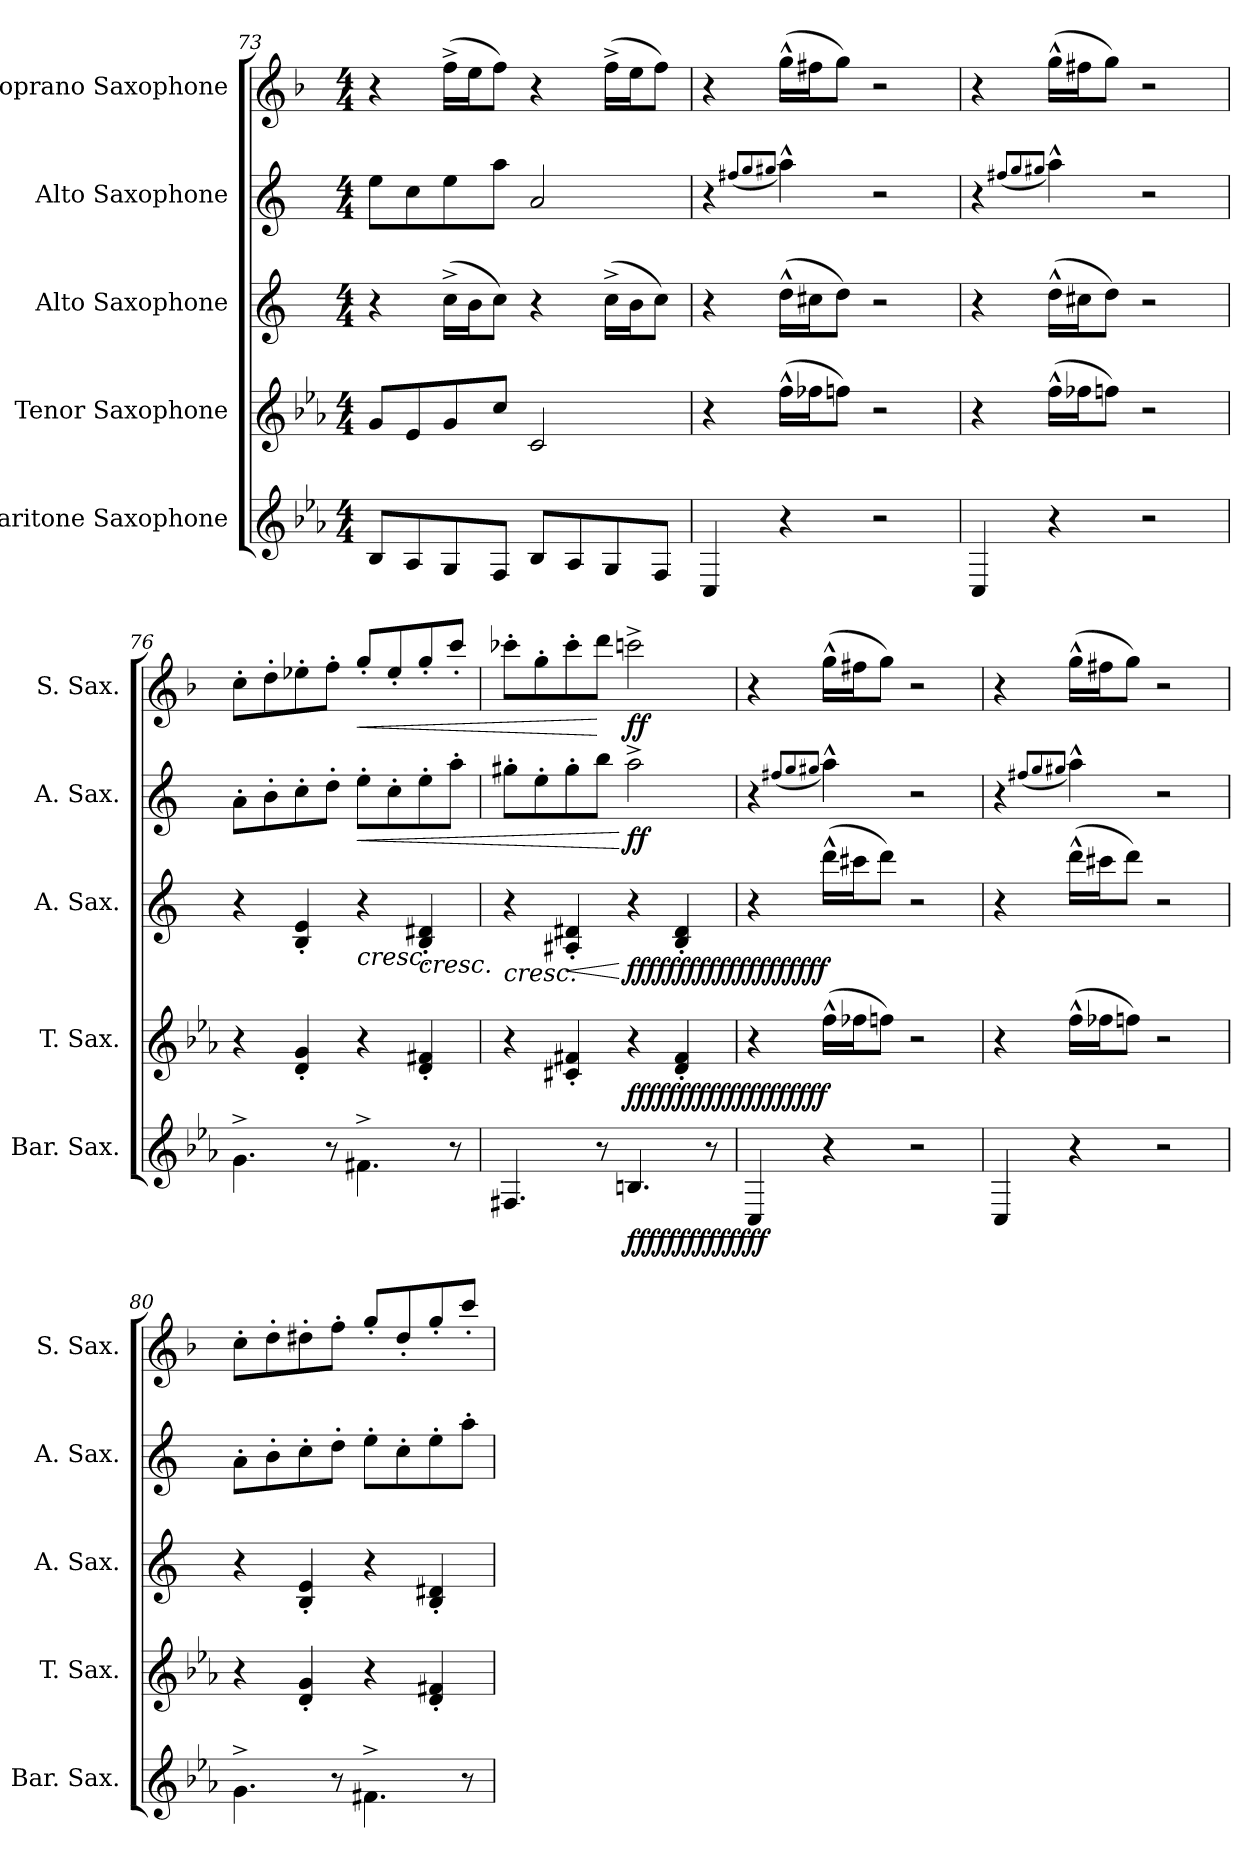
**kern	**dynam	**kern	**dynam	**kern	**dynam	**kern	**dynam	**kern	**dynam
*part5	*part5	*part4	*part4	*part3	*part3	*part2	*part2	*part1	*part1
*staff5	*staff5	*staff4	*staff4	*staff3	*staff3	*staff2	*staff2	*staff1	*staff1
*I"Baritone Saxophone	*	*I"Tenor Saxophone	*	*I"Alto Saxophone	*	*I"Alto Saxophone	*	*I"Soprano Saxophone	*
*I'Bar. Sax.	*	*I'T. Sax.	*	*I'A. Sax.	*	*I'A. Sax.	*	*I'S. Sax.	*
*clefG2	*	*clefG2	*	*clefG2	*	*clefG2	*	*clefG2	*
*ITrd12c21	*	*ITrd8c14	*	*ITrd5c9	*	*ITrd5c9	*	*ITrd1c2	*
*k[b-e-a-]	*	*k[b-e-a-]	*	*k[b-e-a-]	*	*k[b-e-a-]	*	*k[b-e-a-]	*
*M4/4	*	*M4/4	*	*M4/4	*	*M4/4	*	*M4/4	*
*MM225	*	*MM225	*	*MM225	*	*MM225	*	*MM225	*
=73	=73	=73	=73	=73	=73	=73	=73	=73	=73
8BB-/L	.	8G/L	.	4r	.	8g\L	.	4r	.
8AA-/	.	8E-/	.	.	.	8e-\	.	.	.
8GG/	.	8G/	.	(>16e-^\LL	.	8g\	.	(>16ee-^\LL	.
.	.	.	.	16d\J	.	.	.	16dd\J	.
8FF/J	.	8c/J	.	8e-\J)	.	8cc\J	.	8ee-\J)	.
8BB-/L	.	2C/	.	4r	.	2c/	.	4r	.
8AA-/	.	.	.	.	.	.	.	.	.
8GG/	.	.	.	(>16e-^\LL	.	.	.	(>16ee-^\LL	.
.	.	.	.	16d\J	.	.	.	16dd\J	.
8FF/J	.	.	.	8e-\J)	.	.	.	8ee-\J)	.
!!LO:LB:g=z
=74	=74	=74	=74	=74	=74	=74	=74	=74	=74
4CC/	.	4r	.	4r	.	4r	.	4r	.
*	*	*	*	*	*	*	*	*MM250	*
.	.	.	.	.	.	(>8qan/L	.	.	.
.	.	.	.	.	.	8qb-/	.	.	.
.	.	.	.	.	.	8qbn/J	.	.	.
4r	.	(>16f^^\LL	.	(>16f^^\LL	.	4cc^^\)	.	(>16ff^^\LL	.
.	.	16f-X\J	.	16en\J	.	.	.	16een\J	.
.	.	8fn\J)	.	8f\J)	.	.	.	8ff\J)	.
2r	.	2r	.	2r	.	2r	.	2r	.
=75	=75	=75	=75	=75	=75	=75	=75	=75	=75
4CC/	.	4r	.	4r	.	4r	.	4r	.
.	.	.	.	.	.	(>8qan/L	.	.	.
.	.	.	.	.	.	8qb-/	.	.	.
.	.	.	.	.	.	8qbn/J	.	.	.
4r	.	(>16f^^\LL	.	(>16f^^\LL	.	4cc^^\)	.	(>16ff^^\LL	.
.	.	16f-X\J	.	16en\J	.	.	.	16een\J	.
.	.	8fn\J)	.	8f\J)	.	.	.	8ff\J)	.
2r	.	2r	.	2r	.	2r	.	2r	.
=76	=76	=76	=76	=76	=76	=76	=76	=76	=76
!	!LO:DY:b	!	!	!	!	!	!	!	!
!	!LO:DY:n=1:b	!	!	!	!	!	!	!	!
!	!LO:DY:n=2:b	!	!	!	!	!	!	!	!
!	!LO:DY:n=3:b	!	!	!	!	!	!	!	!
4.G^\	f mf mf f	4r	.	4r	.	8c'\L	.	8b-'\L	.
.	.	.	.	.	.	8d'\	.	8cc'\	.
!	!	!	!LO:DY:b	!	!	!	!	!	!
!	!	!	!LO:DY:n=1:b	!	!	!	!	!	!
!	!	!	!LO:DY:n=2:b	!	!LO:DY:b	!	!	!	!
!	!	!	!	!	!LO:DY:n=1:b	!	!	!	!
!	!	!	!	!	!LO:DY:n=2:b	!	!	!	!
.	.	4D/' 4G/'	ff mf ff	4D/' 4G/'	ff mf ff	8e-'\	.	8dd-X'\	.
8r	.	.	.	.	.	8f'\J	.	8ee-'\J	.
!	!	!	!	!	!LO:HP:b	!	!LO:HP:b	!	!LO:HP:b
4.F#X^\	.	4r	.	4r	<	8g'\L	<	8ff'/L	<
.	.	.	.	.	.	8e-'\	.	8dd-'/	.
!	!	!	!	!	!LO:HP:b	!	!	!	!
.	.	4D/' 4F#X/'	.	4D/' 4F#X/'	<	8g'\	.	8ff'/	.
8r	.	.	.	.	.	8cc'\J	.	8bb-'/J	.
=77	=77	=77	=77	=77	=77	=77	=77	=77	=77
!	!	!	!	!	!LO:HP:b	!	!	!	!
4.FF#X/	.	4r	.	4r	<	8bn'\L	.	8bb--X'\L	.
.	.	.	.	.	.	8g'\	.	8ff'\	.
!	!	!	!	!	!LO:HP:b	!	!	!	!
!	!	!	!	!	!LO:HP:n=1:b	!	!	!	!
!	!	!	!	!	!LO:HP:n=1:b	!	!	!	!
.	.	4C#X/' 4F#X/'	.	4C#X/' 4F#X/'	< < <	8b'\	.	8bb--'\	.
8r	.	.	.	.	.	8dd\J	.	8ccc\J	[
!	!LO:DY:b	!	!	!	!	!	!	!	!
!	!LO:DY:n=1:b	!	!	!	!	!	!	!	!
!	!LO:DY:n=2:b	!	!	!	!	!	!	!	!
!	!LO:DY:n=3:b	!	!	!	!	!	!	!	!
!	!LO:DY:n=4:b	!	!	!	!	!	!	!	!
!	!LO:DY:n=5:b	!	!	!	!	!	!	!	!
!	!LO:DY:n=6:b	!	!LO:DY:b	!	!	!	!	!	!
!	!	!	!LO:DY:n=1:b	!	!	!	!	!	!
!	!	!	!LO:DY:n=2:b	!	!	!	!	!	!
!	!	!	!LO:DY:n=3:b	!	!	!	!	!	!
!	!	!	!LO:DY:n=4:b	!	!	!	!	!	!
!	!	!	!LO:DY:n=5:b	!	!	!	!	!	!
!	!	!	!LO:DY:n=6:b	!	!	!	!	!	!
!	!	!	!LO:DY:n=7:b	!	!	!	!	!	!
!	!	!	!LO:DY:n=8:b	!	!	!	!	!	!
!	!	!	!LO:DY:n=9:b	!	!LO:DY:n=1:b	!	!	!	!
!	!	!	!	!	!LO:DY:n=2:b	!	!	!	!
!	!	!	!	!	!LO:DY:n=3:b	!	!	!	!
!	!	!	!	!	!LO:DY:n=4:b	!	!	!	!
!	!	!	!	!	!LO:DY:n=5:b	!	!	!	!
!	!	!	!	!	!LO:DY:n=6:b	!	!	!	!
!	!	!	!	!	!LO:DY:n=7:b	!	!	!	!
!	!	!	!	!	!LO:DY:n=8:b	!	!	!	!
!	!	!	!	!	!LO:DY:n=9:b	!	!	!	!
!	!	!	!	!	!LO:DY:n=10:b	!	!LO:DY:n=1:b	!	!LO:DY:b
4.BBn/	ff ff ff ff ff ff ff	4r	ff ff ff ff ff ff ff ff ff ff	4r	[ [ [ [ ff ff ff ff ff ff ff ff ff ff	2cc^\	[ ff	2bb-X^\	ff
.	.	4D/' 4F#/'	.	4D/' 4F#/'	[	.	.	.	.
8r	.	.	.	.	.	.	.	.	.
.	.	.	.	.	[	.	.	.	.
!!LO:PB:g=z
=78	=78	=78	=78	=78	=78	=78	=78	=78	=78
4CC/	.	4r	.	4r	.	4r	.	4r	.
.	.	.	.	.	.	(>8qan/L	.	.	.
.	.	.	.	.	.	8qb-/	.	.	.
.	.	.	.	.	.	8qbn/J	.	.	.
4r	.	(>16f^^\LL	.	(>16ff^^\LL	.	4cc^^\)	.	(>16ff^^\LL	.
.	.	16f-X\J	.	16een\J	.	.	.	16een\J	.
.	.	8fn\J)	.	8ff\J)	.	.	.	8ff\J)	.
2r	.	2r	.	2r	.	2r	.	2r	.
=79	=79	=79	=79	=79	=79	=79	=79	=79	=79
4CC/	.	4r	.	4r	.	4r	.	4r	.
.	.	.	.	.	.	(>8qan/L	.	.	.
.	.	.	.	.	.	8qb-/	.	.	.
.	.	.	.	.	.	8qbn/J	.	.	.
4r	.	(>16f^^\LL	.	(>16ff^^\LL	.	4cc^^\)	.	(>16ff^^\LL	.
.	.	16f-X\J	.	16een\J	.	.	.	16een\J	.
.	.	8fn\J)	.	8ff\J)	.	.	.	8ff\J)	.
2r	.	2r	.	2r	.	2r	.	2r	.
=80	=80	=80	=80	=80	=80	=80	=80	=80	=80
!	!LO:DY:b	!	!	!	!	!	!	!	!
!	!LO:DY:n=1:b	!	!	!	!	!	!	!	!
!	!LO:DY:n=2:b	!	!	!	!	!	!	!	!
4.G^\	mf mf f	4r	.	4r	.	8c'\L	.	8b-'\L	.
.	.	.	.	.	.	8d'\	.	8cc'\	.
!	!	!	!LO:DY:b	!	!	!	!	!	!
!	!	!	!LO:DY:n=1:b	!	!LO:DY:b	!	!	!	!
!	!	!	!	!	!LO:DY:n=1:b	!	!	!	!
.	.	4D/' 4G/'	mf ff	4D/' 4G/'	mf ff	8e-'\	.	8cc#X'\	.
8r	.	.	.	.	.	8f'\J	.	8ee-'\J	.
4.F#X^\	.	4r	.	4r	.	8g'\L	.	8ff'/L	.
.	.	.	.	.	.	8e-'\	.	8cc#'/	.
.	.	4D/' 4F#X/'	.	4D/' 4F#X/'	.	8g'\	.	8ff'/	.
8r	.	.	.	.	.	8cc'\J	.	8bb-'/J	.
=	=	=	=	=	=	=	=	=	=
*-	*-	*-	*-	*-	*-	*-	*-	*-	*-
